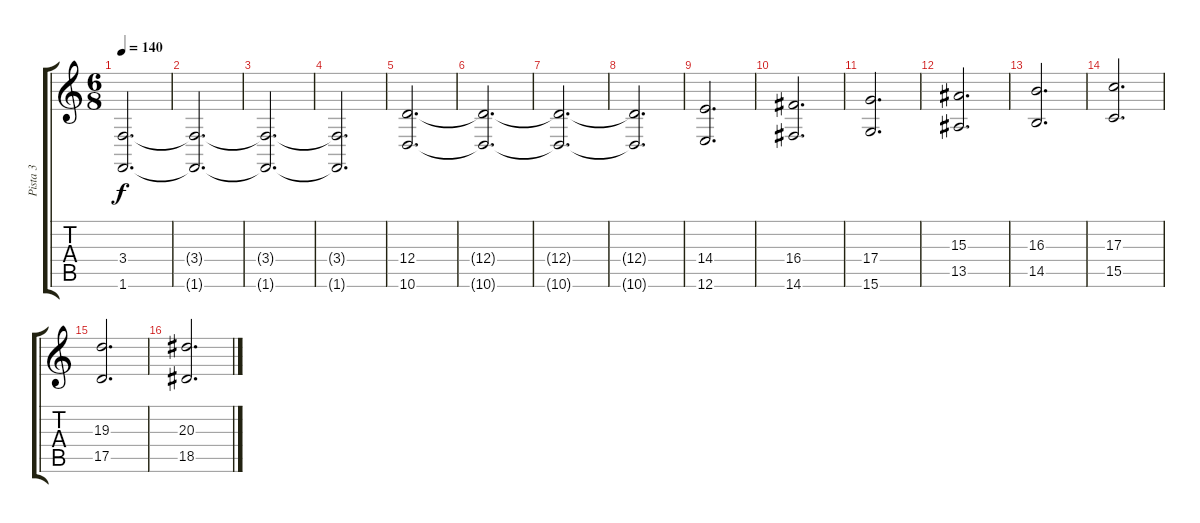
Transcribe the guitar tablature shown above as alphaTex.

\track ("Pista 3" "Pista 3") {instrument stringensemble1}
\staff {score tabs}
\tuning (E4 B3 G3 D3 A2 E2) {hide}
\ts (6 8)
\tempo 140
\clef g2
\ks c
(3.4 1.6).2{d dy f volume 8} |
(3.4{t} 1.6{t}).2{d} |
(3.4{t} 1.6{t}).2{d} |
(3.4{t} 1.6{t}).2{d} |
(12.4 10.6).2{d volume 8} |
(12.4{t} 10.6{t}).2{d} |
(12.4{t} 10.6{t}).2{d} |
(12.4{t} 10.6{t}).2{d} |
(14.4 12.6).2{d} |
(16.4 14.6).2{d} |
(17.4 15.6).2{d} |
(15.3 13.5).2{d} |
(16.3 14.5).2{d} |
(17.3 15.5).2{d} |
(19.3 17.5).2{d} |
(20.3 18.5).2{d}
